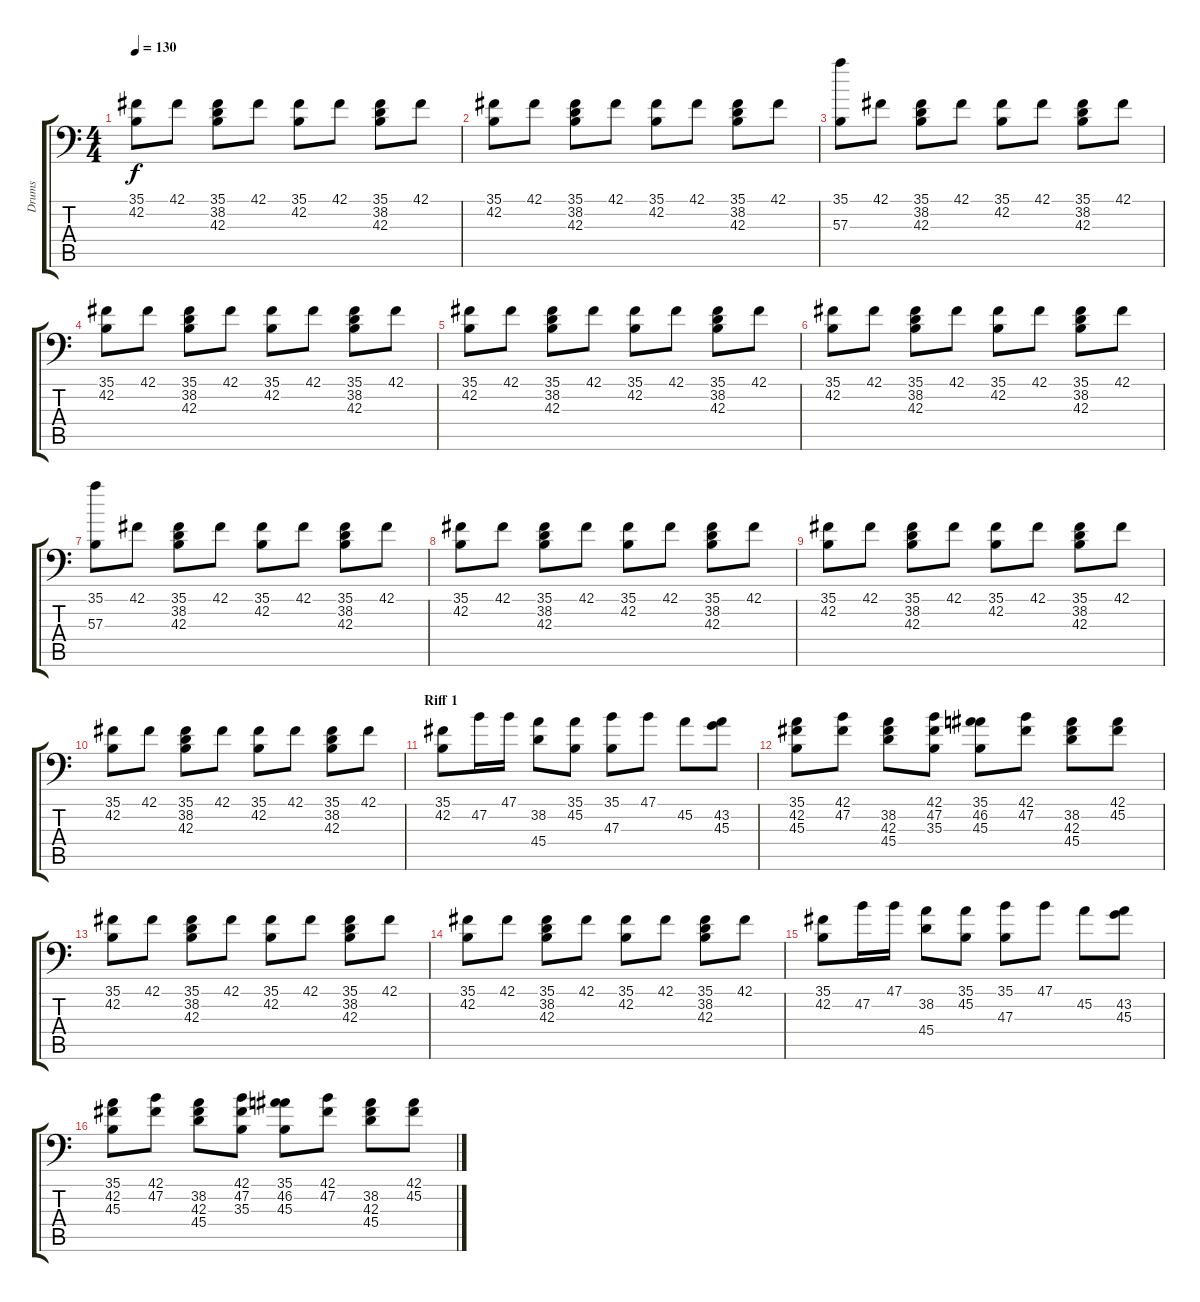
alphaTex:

\track ("Drums" "Drums") {instrument acousticgrandpiano}
\staff {score tabs}
\tuning (C-1 C-1 C-1 C-1 C-1 C-1) {hide}
\ts (4 4)
\tempo 130
\clef f4
\ks c
(35.1 42.2).8{dy f} 42.1.8 (35.1 38.2 42.3).8 42.1.8 (35.1 42.2).8 42.1.8 (35.1 38.2 42.3).8 42.1.8 |
(35.1 42.2).8 42.1.8 (35.1 38.2 42.3).8 42.1.8 (35.1 42.2).8 42.1.8 (35.1 38.2 42.3).8 42.1.8 |
(35.1 57.3).8 42.1.8 (35.1 38.2 42.3).8 42.1.8 (35.1 42.2).8 42.1.8 (35.1 38.2 42.3).8 42.1.8 |
(35.1 42.2).8 42.1.8 (35.1 38.2 42.3).8 42.1.8 (35.1 42.2).8 42.1.8 (35.1 38.2 42.3).8 42.1.8 |
(35.1 42.2).8 42.1.8 (35.1 38.2 42.3).8 42.1.8 (35.1 42.2).8 42.1.8 (35.1 38.2 42.3).8 42.1.8 |
(35.1 42.2).8 42.1.8 (35.1 38.2 42.3).8 42.1.8 (35.1 42.2).8 42.1.8 (35.1 38.2 42.3).8 42.1.8 |
(35.1 57.3).8 42.1.8 (35.1 38.2 42.3).8 42.1.8 (35.1 42.2).8 42.1.8 (35.1 38.2 42.3).8 42.1.8 |
(35.1 42.2).8 42.1.8 (35.1 38.2 42.3).8 42.1.8 (35.1 42.2).8 42.1.8 (35.1 38.2 42.3).8 42.1.8 |
(35.1 42.2).8 42.1.8 (35.1 38.2 42.3).8 42.1.8 (35.1 42.2).8 42.1.8 (35.1 38.2 42.3).8 42.1.8 |
(35.1 42.2).8 42.1.8 (35.1 38.2 42.3).8 42.1.8 (35.1 42.2).8 42.1.8 (35.1 38.2 42.3).8 42.1.8 |
\section ("" "Riff 1")
(35.1 42.2).8 47.2.16 47.1.16 (38.2 45.4).8 (35.1 45.2).8 (35.1 47.3).8 47.1.8 45.2.8 (43.2 45.3).8 |
(35.1 42.2 45.3).8 (42.1 47.2).8 (38.2 42.3 45.4).8 (42.1 47.2 35.3).8 (35.1 46.2 45.3).8 (42.1 47.2).8 (38.2 42.3 45.4).8 (42.1 45.2).8 |
(35.1 42.2).8 42.1.8 (35.1 38.2 42.3).8 42.1.8 (35.1 42.2).8 42.1.8 (35.1 38.2 42.3).8 42.1.8 |
(35.1 42.2).8 42.1.8 (35.1 38.2 42.3).8 42.1.8 (35.1 42.2).8 42.1.8 (35.1 38.2 42.3).8 42.1.8 |
(35.1 42.2).8 47.2.16 47.1.16 (38.2 45.4).8 (35.1 45.2).8 (35.1 47.3).8 47.1.8 45.2.8 (43.2 45.3).8 |
(35.1 42.2 45.3).8 (42.1 47.2).8 (38.2 42.3 45.4).8 (42.1 47.2 35.3).8 (35.1 46.2 45.3).8 (42.1 47.2).8 (38.2 42.3 45.4).8 (42.1 45.2).8
